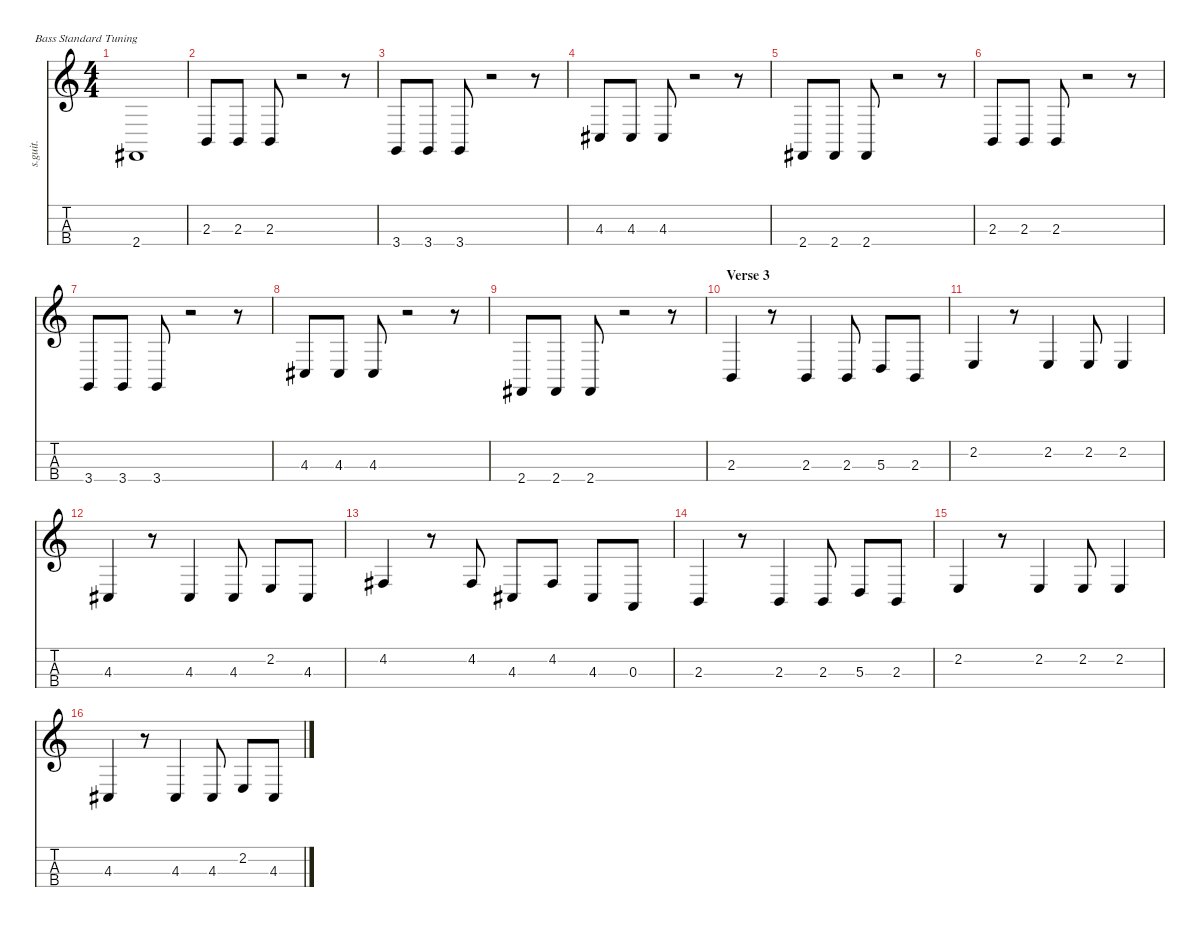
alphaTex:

\defaultSystemsLayout 4
\hideDynamics
\bracketExtendMode nobrackets
\track ("Victoria De Angelis (Bass Guitar)" "s.guit.") {instrument electricbassfinger}
\staff {score tabs}
\tuning (G2 D2 A1 E1)
\ts (4 4)
\tempo (134 hide)
\clef g2
\ks c
2.4{acc #}.1{lyrics (0 "") lyrics (1 "") lyrics (2 "") lyrics (3 "") lyrics (4 "") dy ff} |
2.3.8{lyrics (0 "") lyrics (1 "") lyrics (2 "") lyrics (3 "") lyrics (4 "")} 2.3.8{lyrics (0 "") lyrics (1 "") lyrics (2 "") lyrics (3 "") lyrics (4 "")} 2.3.8{lyrics (0 "") lyrics (1 "") lyrics (2 "") lyrics (3 "") lyrics (4 "")} r.2 r.8 |
3.4.8{lyrics (0 "") lyrics (1 "") lyrics (2 "") lyrics (3 "") lyrics (4 "")} 3.4.8{lyrics (0 "") lyrics (1 "") lyrics (2 "") lyrics (3 "") lyrics (4 "")} 3.4.8{lyrics (0 "") lyrics (1 "") lyrics (2 "") lyrics (3 "") lyrics (4 "")} r.2 r.8 |
4.3{acc #}.8{lyrics (0 "") lyrics (1 "") lyrics (2 "") lyrics (3 "") lyrics (4 "")} 4.3{acc #}.8{lyrics (0 "") lyrics (1 "") lyrics (2 "") lyrics (3 "") lyrics (4 "")} 4.3{acc #}.8{lyrics (0 "") lyrics (1 "") lyrics (2 "") lyrics (3 "") lyrics (4 "")} r.2 r.8 |
2.4{acc #}.8{lyrics (0 "") lyrics (1 "") lyrics (2 "") lyrics (3 "") lyrics (4 "")} 2.4{acc #}.8{lyrics (0 "") lyrics (1 "") lyrics (2 "") lyrics (3 "") lyrics (4 "")} 2.4{acc #}.8{lyrics (0 "") lyrics (1 "") lyrics (2 "") lyrics (3 "") lyrics (4 "")} r.2 r.8 |
2.3.8{lyrics (0 "") lyrics (1 "") lyrics (2 "") lyrics (3 "") lyrics (4 "")} 2.3.8{lyrics (0 "") lyrics (1 "") lyrics (2 "") lyrics (3 "") lyrics (4 "")} 2.3.8{lyrics (0 "") lyrics (1 "") lyrics (2 "") lyrics (3 "") lyrics (4 "")} r.2 r.8 |
3.4.8{lyrics (0 "") lyrics (1 "") lyrics (2 "") lyrics (3 "") lyrics (4 "")} 3.4.8{lyrics (0 "") lyrics (1 "") lyrics (2 "") lyrics (3 "") lyrics (4 "")} 3.4.8{lyrics (0 "") lyrics (1 "") lyrics (2 "") lyrics (3 "") lyrics (4 "")} r.2 r.8 |
4.3{acc #}.8{lyrics (0 "") lyrics (1 "") lyrics (2 "") lyrics (3 "") lyrics (4 "")} 4.3{acc #}.8{lyrics (0 "") lyrics (1 "") lyrics (2 "") lyrics (3 "") lyrics (4 "")} 4.3{acc #}.8{lyrics (0 "") lyrics (1 "") lyrics (2 "") lyrics (3 "") lyrics (4 "")} r.2 r.8 |
2.4{acc #}.8{lyrics (0 "") lyrics (1 "") lyrics (2 "") lyrics (3 "") lyrics (4 "")} 2.4{acc #}.8{lyrics (0 "") lyrics (1 "") lyrics (2 "") lyrics (3 "") lyrics (4 "")} 2.4{acc #}.8{lyrics (0 "") lyrics (1 "") lyrics (2 "") lyrics (3 "") lyrics (4 "")} r.2 r.8 |
\section ("" "Verse 3")
2.3.4{lyrics (0 "") lyrics (1 "") lyrics (2 "") lyrics (3 "") lyrics (4 "")} r.8 2.3.4{lyrics (0 "") lyrics (1 "") lyrics (2 "") lyrics (3 "") lyrics (4 "")} 2.3.8{lyrics (0 "") lyrics (1 "") lyrics (2 "") lyrics (3 "") lyrics (4 "")} 5.3.8{lyrics (0 "") lyrics (1 "") lyrics (2 "") lyrics (3 "") lyrics (4 "")} 2.3.8{lyrics (0 "") lyrics (1 "") lyrics (2 "") lyrics (3 "") lyrics (4 "")} |
2.2.4{lyrics (0 "") lyrics (1 "") lyrics (2 "") lyrics (3 "") lyrics (4 "") dy f} r.8 2.2.4{lyrics (0 "") lyrics (1 "") lyrics (2 "") lyrics (3 "") lyrics (4 "")} 2.2.8{lyrics (0 "") lyrics (1 "") lyrics (2 "") lyrics (3 "") lyrics (4 "")} 2.2.4{lyrics (0 "") lyrics (1 "") lyrics (2 "") lyrics (3 "") lyrics (4 "")} |
4.3{acc #}.4{lyrics (0 "") lyrics (1 "") lyrics (2 "") lyrics (3 "") lyrics (4 "") dy ff} r.8 4.3{acc #}.4{lyrics (0 "") lyrics (1 "") lyrics (2 "") lyrics (3 "") lyrics (4 "")} 4.3{acc #}.8{lyrics (0 "") lyrics (1 "") lyrics (2 "") lyrics (3 "") lyrics (4 "")} 2.2.8{lyrics (0 "") lyrics (1 "") lyrics (2 "") lyrics (3 "") lyrics (4 "")} 4.3{acc #}.8{lyrics (0 "") lyrics (1 "") lyrics (2 "") lyrics (3 "") lyrics (4 "")} |
4.2{acc #}.4{lyrics (0 "") lyrics (1 "") lyrics (2 "") lyrics (3 "") lyrics (4 "")} r.8 4.2{acc #}.8{lyrics (0 "") lyrics (1 "") lyrics (2 "") lyrics (3 "") lyrics (4 "")} 4.3{acc #}.8{lyrics (0 "") lyrics (1 "") lyrics (2 "") lyrics (3 "") lyrics (4 "")} 4.2{acc #}.8{lyrics (0 "") lyrics (1 "") lyrics (2 "") lyrics (3 "") lyrics (4 "")} 4.3{acc #}.8{lyrics (0 "") lyrics (1 "") lyrics (2 "") lyrics (3 "") lyrics (4 "")} 0.3.8{lyrics (0 "") lyrics (1 "") lyrics (2 "") lyrics (3 "") lyrics (4 "")} |
2.3.4{lyrics (0 "") lyrics (1 "") lyrics (2 "") lyrics (3 "") lyrics (4 "")} r.8 2.3.4{lyrics (0 "") lyrics (1 "") lyrics (2 "") lyrics (3 "") lyrics (4 "")} 2.3.8{lyrics (0 "") lyrics (1 "") lyrics (2 "") lyrics (3 "") lyrics (4 "")} 5.3.8{lyrics (0 "") lyrics (1 "") lyrics (2 "") lyrics (3 "") lyrics (4 "")} 2.3.8{lyrics (0 "") lyrics (1 "") lyrics (2 "") lyrics (3 "") lyrics (4 "")} |
2.2.4{lyrics (0 "") lyrics (1 "") lyrics (2 "") lyrics (3 "") lyrics (4 "") dy f} r.8 2.2.4{lyrics (0 "") lyrics (1 "") lyrics (2 "") lyrics (3 "") lyrics (4 "")} 2.2.8{lyrics (0 "") lyrics (1 "") lyrics (2 "") lyrics (3 "") lyrics (4 "")} 2.2.4{lyrics (0 "") lyrics (1 "") lyrics (2 "") lyrics (3 "") lyrics (4 "")} |
4.3{acc #}.4{lyrics (0 "") lyrics (1 "") lyrics (2 "") lyrics (3 "") lyrics (4 "") dy ff} r.8 4.3{acc #}.4{lyrics (0 "") lyrics (1 "") lyrics (2 "") lyrics (3 "") lyrics (4 "")} 4.3{acc #}.8{lyrics (0 "") lyrics (1 "") lyrics (2 "") lyrics (3 "") lyrics (4 "")} 2.2.8{lyrics (0 "") lyrics (1 "") lyrics (2 "") lyrics (3 "") lyrics (4 "")} 4.3{acc #}.8{lyrics (0 "") lyrics (1 "") lyrics (2 "") lyrics (3 "") lyrics (4 "")}
